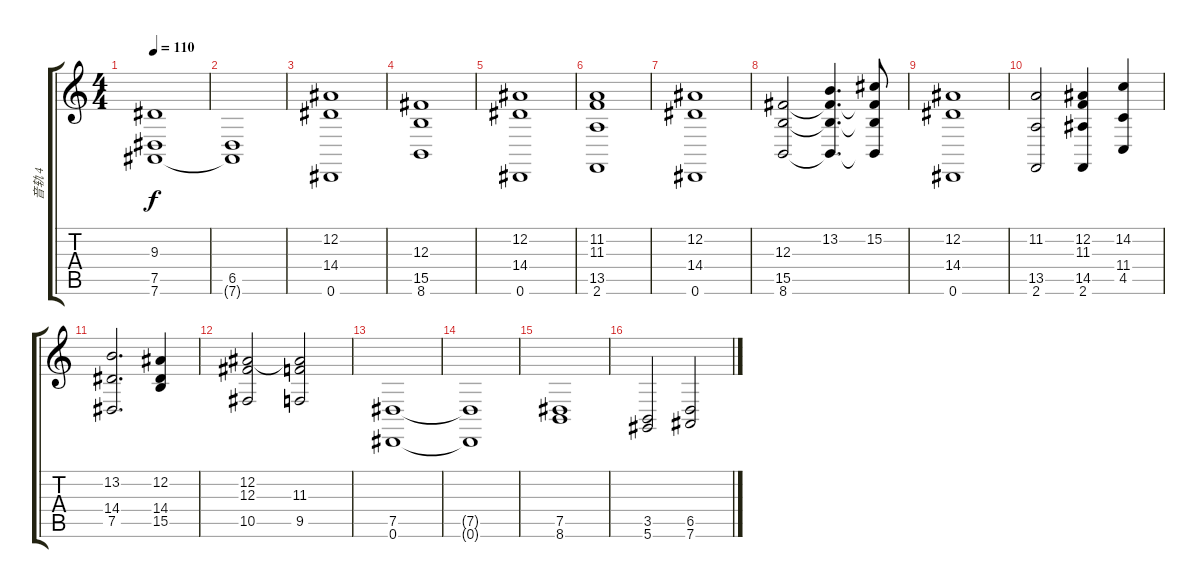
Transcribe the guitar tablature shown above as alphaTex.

\track ("音轨 4" "音轨 4") {instrument stringensemble1}
\staff {score tabs}
\tuning (Eb4 Bb3 Gb3 Db3 Ab2 Eb2) {hide}
\ts (4 4)
\tempo 110
\clef g2
\ks c
(9.3 7.5 7.6).1{dy f} |
(6.5 7.6{t}).1 |
(12.2 14.4 0.6).1 |
(12.3 15.5 8.6).1 |
(12.2 14.4 0.6).1 |
(11.2 11.3 13.5 2.6).1 |
(12.2 14.4 0.6).1 |
(12.3 15.5 8.6).2 (13.2 12.3{t} 15.5{t} 8.6{t}).4{d} (15.2 12.3{t} 15.5{t} 8.6{t}).8 |
(12.2 14.4 0.6).1 |
(11.2 13.5 2.6).2 (12.2 11.3 14.5 2.6).4 (14.2 11.4 4.5).4 |
(13.2 14.4 7.5).2{d} (12.2 14.4 15.5).4 |
(12.2 12.3 10.5).2 (12.2{t} 11.3 9.5).2 |
(7.5 0.6).1 |
(7.5{t} 0.6{t}).1 |
(7.5 8.6).1 |
(3.5 5.6).2 (6.5 7.6).2
